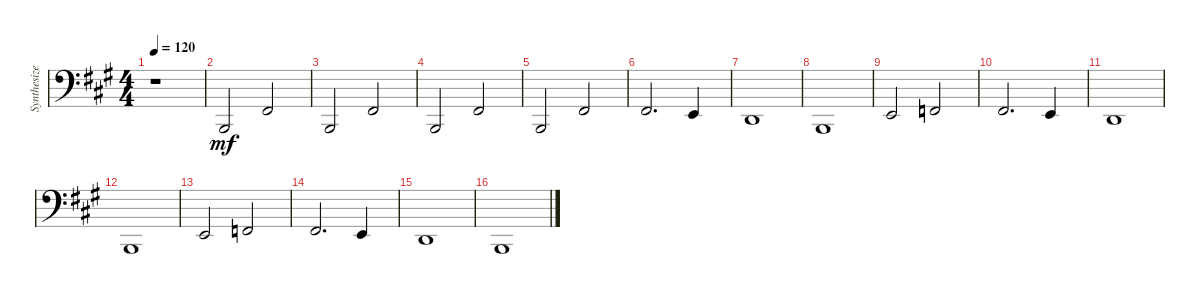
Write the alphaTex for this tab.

\track ("Synthesizer - 1 (Staff 2)" "Synthesize") {instrument synthbrass1}
\staff {score}
\tuning (E4 B3 G3 D3 A2 E2 B1) {hide}
\ts (4 4)
\tempo 120
\clef f4
\ks f#minor
r.1{dy mf instrument synthbrass1} |
0.7.2 2.6.2 |
0.7.2 2.6.2 |
0.7.2 2.6.2 |
0.7.2 2.6.2 |
2.6.2{d} 0.6.4 |
3.7.1 |
0.7.1 |
0.6.2 1.6.2 |
2.6.2{d} 0.6.4 |
3.7.1 |
0.7.1 |
0.6.2 1.6.2 |
2.6.2{d} 0.6.4 |
3.7.1 |
0.7.1
